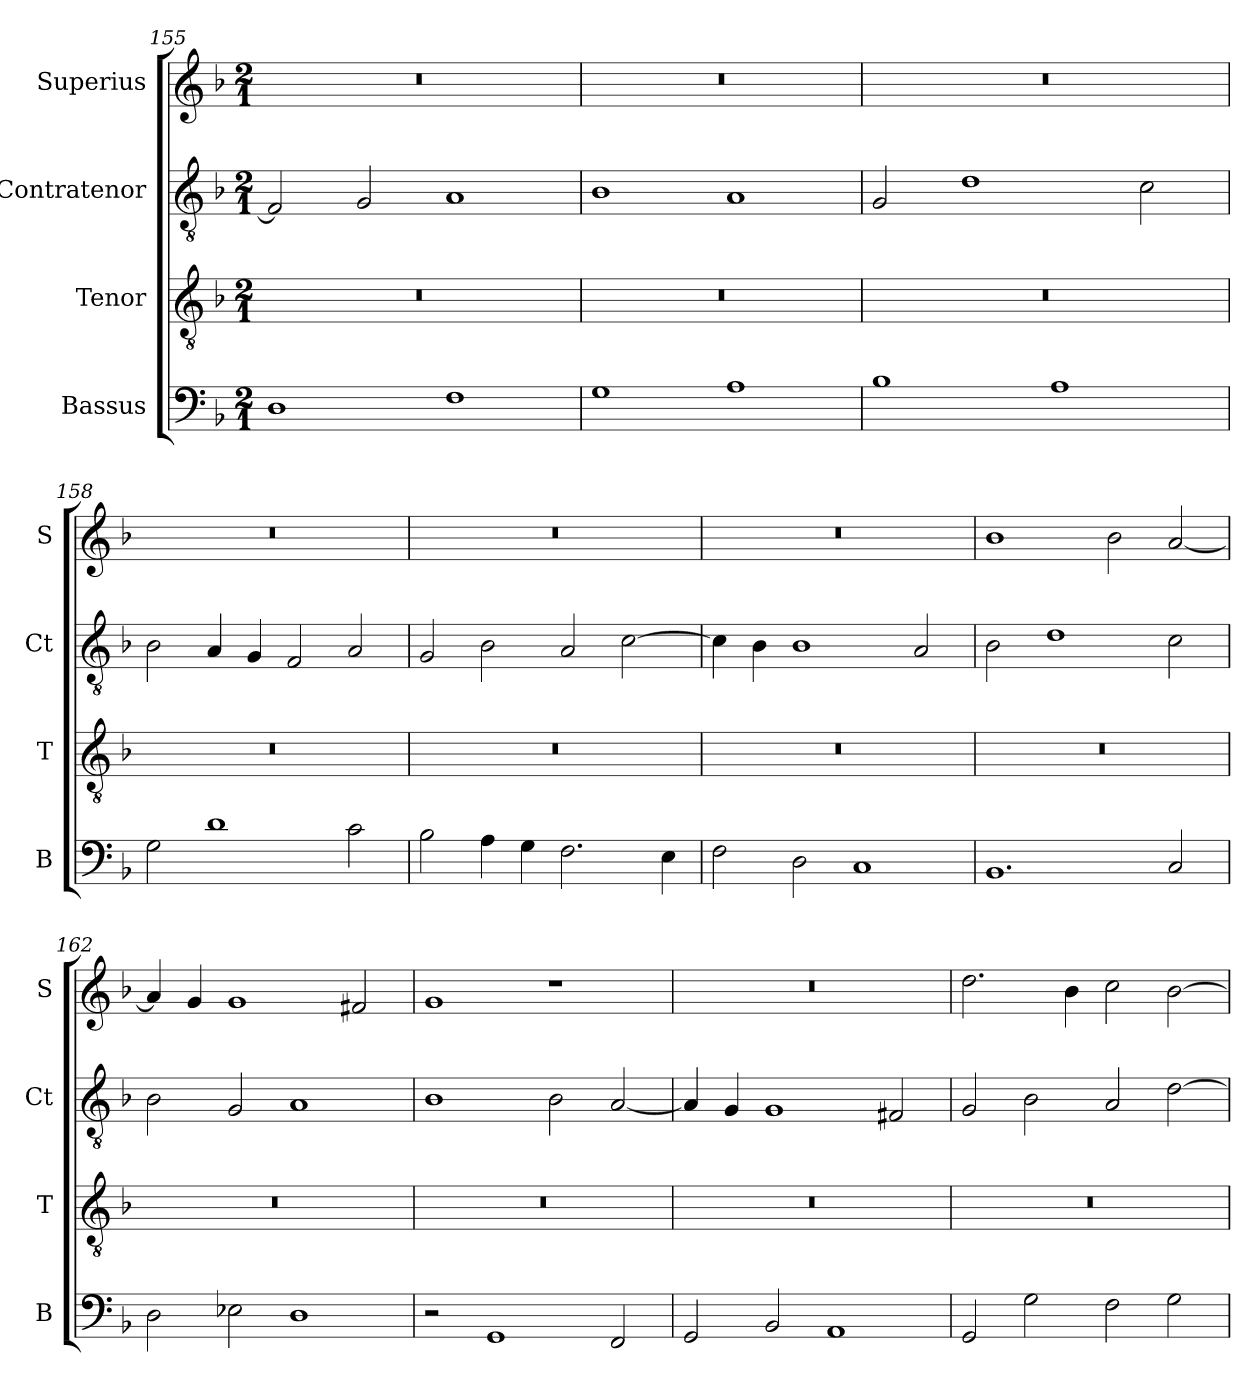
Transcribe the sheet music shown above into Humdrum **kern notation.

**kern	**kern	**kern	**kern
*part4	*part3	*part2	*part1
*staff4	*staff3	*staff2	*staff1
*I"Bassus	*I"Tenor	*I"Contratenor	*I"Superius
*I'B	*I'T	*I'Ct	*I'S
*clefF4	*clefGv2	*clefGv2	*clefG2
*k[b-]	*k[b-]	*k[b-]	*k[b-]
*M2/1	*M2/1	*M2/1	*M2/1
=155	=155	=155	=155
1D	0r	2F/]	0r
.	.	2G/	.
1F	.	1A	.
=156	=156	=156	=156
1G	0r	1B-	0r
1A	.	1A	.
=157	=157	=157	=157
1B-	0r	2G/	0r
.	.	1d	.
1A	.	.	.
.	.	2c\	.
=158	=158	=158	=158
2G\	0r	2B-\	0r
1d	.	4A/	.
.	.	4G/	.
.	.	2F/	.
2c\	.	2A/	.
=159	=159	=159	=159
2B-\	0r	2G/	0r
4A\	.	2B-\	.
4G\	.	.	.
2.F\	.	2A/	.
.	.	[2c\	.
4E\	.	.	.
=160	=160	=160	=160
2F\	0r	4c\]	0r
.	.	4B-\	.
2D\	.	1B-	.
1C	.	.	.
.	.	2A/	.
=161	=161	=161	=161
1.BB-	0r	2B-\	1b-
.	.	1d	.
.	.	.	2b-\
2C/	.	2c\	[2a/
=162	=162	=162	=162
2D\	0r	2B-\	4a/]
.	.	.	4g/
2E-X\	.	2G/	1g
1D	.	1A	.
.	.	.	2f#X/
=163	=163	=163	=163
2r	0r	1B-	1g
1GG	.	.	.
.	.	2B-\	1r
2FF/	.	[2A/	.
=164	=164	=164	=164
2GG/	0r	4A/]	0r
.	.	4G/	.
2BB-/	.	1G	.
1AA	.	.	.
.	.	2F#X/	.
=165	=165	=165	=165
2GG/	0r	2G/	2.dd\
2G\	.	2B-\	.
.	.	.	4b-\
2F\	.	2A/	2cc\
2G\	.	[2d\	[2b-\
=	=	=	=
*-	*-	*-	*-
